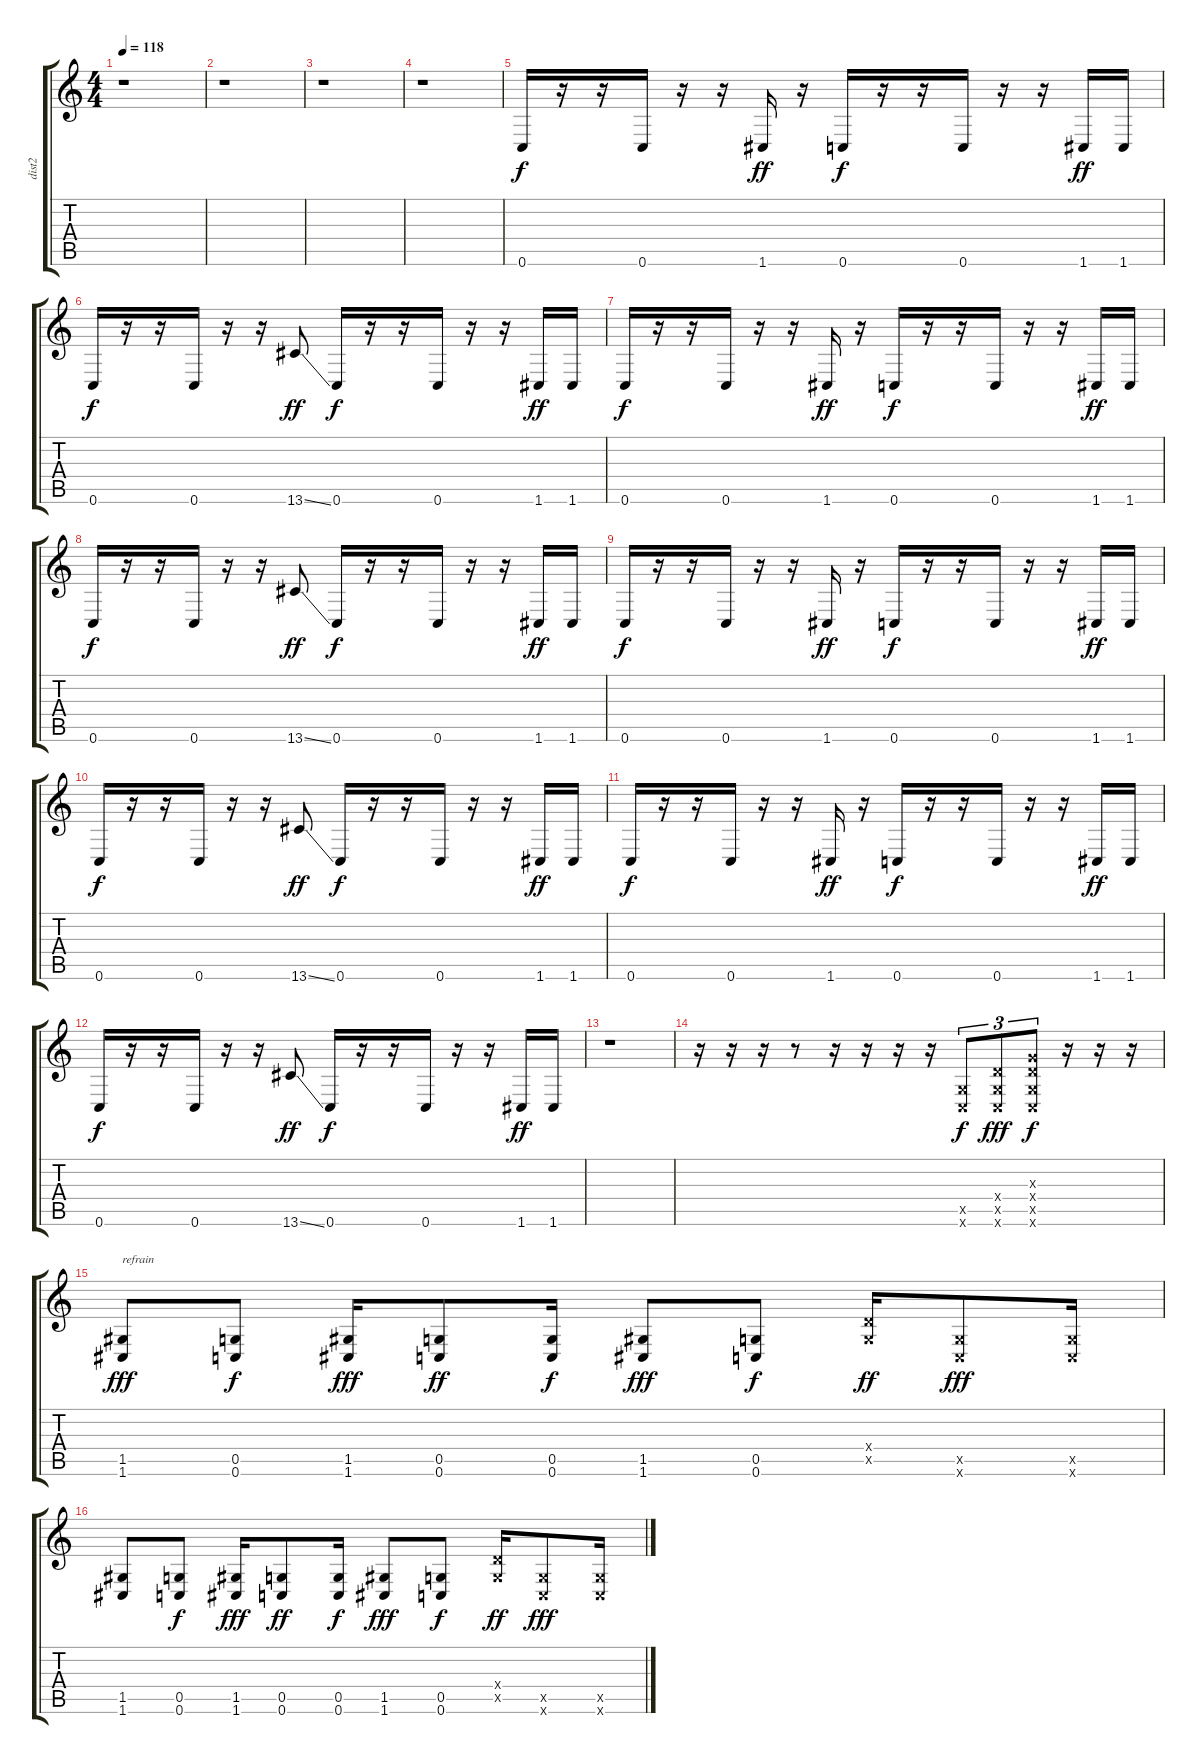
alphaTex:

\track ("dist2" "dist2") {instrument distortionguitar}
\staff {score tabs}
\tuning (E4 B3 G3 D3 G2 C2) {hide}
\ts (4 4)
\tempo 118
\clef g2
\ks c
r.1{dy f} |
r.1 |
r.1 |
r.1 |
0.6.16 r.16 r.16 0.6.16 r.16 r.16 1.6.16{dy ff} r.16 0.6.16{dy f} r.16 r.16 0.6.16 r.16 r.16 1.6.16{dy ff} 1.6.16 |
0.6.16{dy f} r.16 r.16 0.6.16 r.16 r.16 13.6{ss}.8{dy ff} 0.6.16{dy f} r.16 r.16 0.6.16 r.16 r.16 1.6.16{dy ff} 1.6.16 |
0.6.16{dy f} r.16 r.16 0.6.16 r.16 r.16 1.6.16{dy ff} r.16 0.6.16{dy f} r.16 r.16 0.6.16 r.16 r.16 1.6.16{dy ff} 1.6.16 |
0.6.16{dy f} r.16 r.16 0.6.16 r.16 r.16 13.6{ss}.8{dy ff} 0.6.16{dy f} r.16 r.16 0.6.16 r.16 r.16 1.6.16{dy ff} 1.6.16 |
0.6.16{dy f} r.16 r.16 0.6.16 r.16 r.16 1.6.16{dy ff} r.16 0.6.16{dy f} r.16 r.16 0.6.16 r.16 r.16 1.6.16{dy ff} 1.6.16 |
0.6.16{dy f} r.16 r.16 0.6.16 r.16 r.16 13.6{ss}.8{dy ff} 0.6.16{dy f} r.16 r.16 0.6.16 r.16 r.16 1.6.16{dy ff} 1.6.16 |
0.6.16{dy f} r.16 r.16 0.6.16 r.16 r.16 1.6.16{dy ff} r.16 0.6.16{dy f} r.16 r.16 0.6.16 r.16 r.16 1.6.16{dy ff} 1.6.16 |
0.6.16{dy f} r.16 r.16 0.6.16 r.16 r.16 13.6{ss}.8{dy ff} 0.6.16{dy f} r.16 r.16 0.6.16 r.16 r.16 1.6.16{dy ff} 1.6.16 |
r.1 |
r.16 r.16 r.16 r.8 r.16 r.16 r.16 r.16 (0.5{x} 0.6{x}).8{tu (3 2) dy f} (0.4{x} 0.5{x} 0.6{x}).8{tu (3 2) dy fff} (0.3{x} 0.4{x} 0.5{x} 0.6{x}).8{tu (3 2) dy f} r.16 r.16 r.16 |
(1.5 1.6).8{txt "refrain" dy fff} (0.5 0.6).8{dy f} (1.5 1.6).16{dy fff} (0.5 0.6).8{dy ff} (0.5 0.6).16{dy f} (1.5 1.6).8{dy fff} (0.5 0.6).8{dy f} (0.4{x} 0.5{x}).16{dy ff} (0.5{x} 0.6{x}).8{dy fff} (0.5{x} 0.6{x}).16 |
(1.5 1.6).8 (0.5 0.6).8{dy f} (1.5 1.6).16{dy fff} (0.5 0.6).8{dy ff} (0.5 0.6).16{dy f} (1.5 1.6).8{dy fff} (0.5 0.6).8{dy f} (0.4{x} 0.5{x}).16{dy ff} (0.5{x} 0.6{x}).8{dy fff} (0.5{x} 0.6{x}).16
